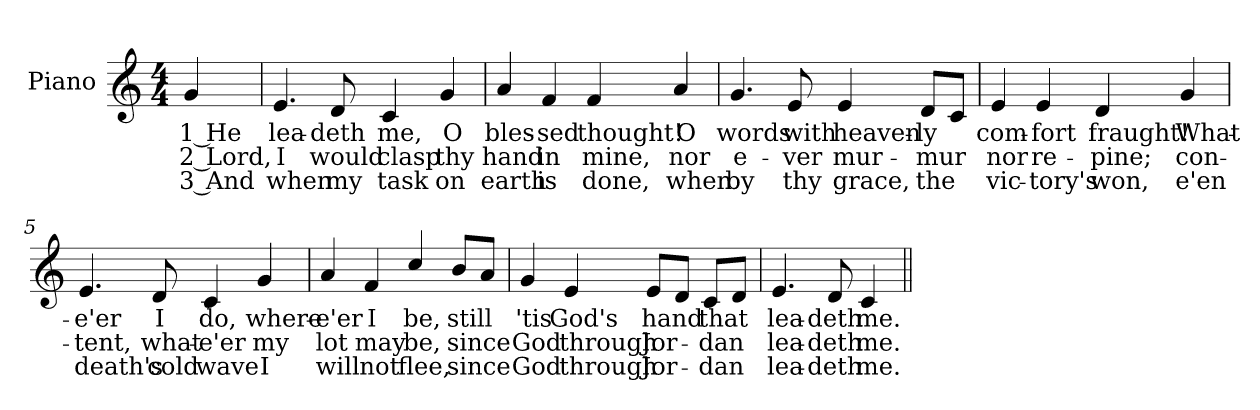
**kern	**text	**text	**text
*part1	*part1	*part1	*part1
*staff1	*staff1	*staff1	*staff1
*I"Piano	*	*	*
*I'Pno.	*	*	*
!!LO:PB:g=z
*clefG2	*	*	*
*k[]	*	*	*
*C:	*	*	*
*M4/4	*	*	*
=	=	=	=
!	!LO:LY:b:color=#000000	!LO:LY:b:color=#000000	!LO:LY:b:color=#000000
4gi/	1 He	2 Lord,	3 And
=1	=1	=1	=1
!	!LO:LY:b:color=#000000	!LO:LY:b:color=#000000	!LO:LY:b:color=#000000
4.ei/	lea-	I	when
!	!LO:LY:b:color=#000000	!LO:LY:b:color=#000000	!LO:LY:b:color=#000000
8di/	-deth	would	my
!	!LO:LY:b:color=#000000	!LO:LY:b:color=#000000	!LO:LY:b:color=#000000
4ci/	me,	clasp	task
!	!LO:LY:b:color=#000000	!LO:LY:b:color=#000000	!LO:LY:b:color=#000000
4gi/	O	thy	on
=2	=2	=2	=2
!	!LO:LY:b:color=#000000	!LO:LY:b:color=#000000	!LO:LY:b:color=#000000
4ai/	bles-	hand	earth
!	!LO:LY:b:color=#000000	!LO:LY:b:color=#000000	!LO:LY:b:color=#000000
4fi/	-sed	in	is
!	!LO:LY:b:color=#000000	!LO:LY:b:color=#000000	!LO:LY:b:color=#000000
4fi/	thought!	mine,	done,
!	!LO:LY:b:color=#000000	!LO:LY:b:color=#000000	!LO:LY:b:color=#000000
4ai/	O	nor	when
!!LO:LB:g=z
=3	=3	=3	=3
!	!LO:LY:b:color=#000000	!LO:LY:b:color=#000000	!LO:LY:b:color=#000000
4.gi/	words	e-	by
!	!LO:LY:b:color=#000000	!LO:LY:b:color=#000000	!LO:LY:b:color=#000000
8ei/	with	-ver	thy
!	!LO:LY:b:color=#000000	!LO:LY:b:color=#000000	!LO:LY:b:color=#000000
4ei/	heaven-	mur-	grace,
!	!LO:LY:b:color=#000000	!LO:LY:b:color=#000000	!LO:LY:b:color=#000000
8di/L	-ly	-mur	the
8ci/J	.	.	.
=4	=4	=4	=4
!	!LO:LY:b:color=#000000	!LO:LY:b:color=#000000	!LO:LY:b:color=#000000
4ei/	com-	nor	vic-
!	!LO:LY:b:color=#000000	!LO:LY:b:color=#000000	!LO:LY:b:color=#000000
4ei/	-fort	re-	-tory's
!	!LO:LY:b:color=#000000	!LO:LY:b:color=#000000	!LO:LY:b:color=#000000
4di/	fraught!	-pine;	won,
!	!LO:LY:b:color=#000000	!LO:LY:b:color=#000000	!LO:LY:b:color=#000000
4gi/	What-	con-	e'en
=5	=5	=5	=5
!	!LO:LY:b:color=#000000	!LO:LY:b:color=#000000	!LO:LY:b:color=#000000
4.ei/	-e'er	-tent,	death's
!	!LO:LY:b:color=#000000	!LO:LY:b:color=#000000	!LO:LY:b:color=#000000
8di/	I	what-	cold
!	!LO:LY:b:color=#000000	!LO:LY:b:color=#000000	!LO:LY:b:color=#000000
4ci/	do,	-e'er	wave
!	!LO:LY:b:color=#000000	!LO:LY:b:color=#000000	!LO:LY:b:color=#000000
4gi/	where-	my	I
!!LO:LB:g=z
=6	=6	=6	=6
!	!LO:LY:b:color=#000000	!LO:LY:b:color=#000000	!LO:LY:b:color=#000000
4ai/	-e'er	lot	will
!	!LO:LY:b:color=#000000	!LO:LY:b:color=#000000	!LO:LY:b:color=#000000
4fi/	I	may	not
!	!LO:LY:b:color=#000000	!LO:LY:b:color=#000000	!LO:LY:b:color=#000000
4cci/	be,	be,	flee,
!	!LO:LY:b:color=#000000	!LO:LY:b:color=#000000	!LO:LY:b:color=#000000
8bi/L	still	since	since
8ai/J	.	.	.
=7	=7	=7	=7
!	!LO:LY:b:color=#000000	!LO:LY:b:color=#000000	!LO:LY:b:color=#000000
4gi/	'tis	God	God
!	!LO:LY:b:color=#000000	!LO:LY:b:color=#000000	!LO:LY:b:color=#000000
4ei/	God's	through	through
!	!LO:LY:b:color=#000000	!LO:LY:b:color=#000000	!LO:LY:b:color=#000000
8ei/L	hand	Jor-	Jor-
8di/J	.	.	.
!	!LO:LY:b:color=#000000	!LO:LY:b:color=#000000	!LO:LY:b:color=#000000
8ci/L	that	-dan	-dan
8di/J	.	.	.
=8	=8	=8	=8
!	!LO:LY:b:color=#000000	!LO:LY:b:color=#000000	!LO:LY:b:color=#000000
4.ei/	lea-	lea-	lea-
!	!LO:LY:b:color=#000000	!LO:LY:b:color=#000000	!LO:LY:b:color=#000000
8di/	-deth	-deth	-deth
!	!LO:LY:b:color=#000000	!LO:LY:b:color=#000000	!LO:LY:b:color=#000000
4ci/	me.	me.	me.
=||	=||	=||	=||
*-	*-	*-	*-
